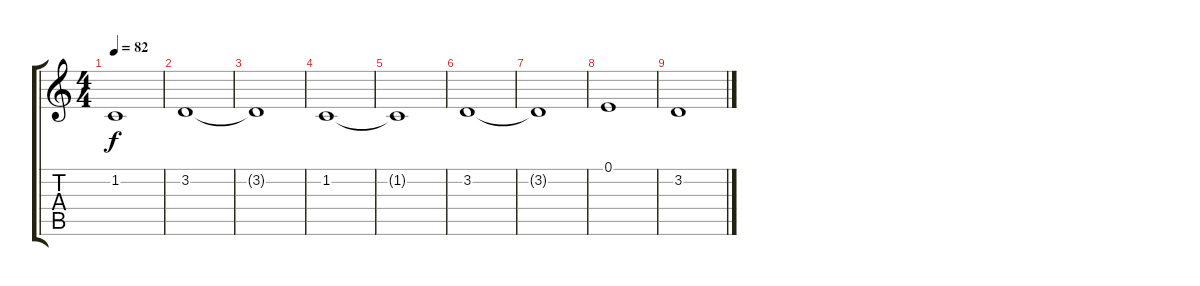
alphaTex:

\track "" {instrument stringensemble1}
\staff {score tabs}
\tuning (E4 B3 G3 D3 A2 E2) {hide}
\ts (4 4)
\tempo 82
\clef g2
\ks c
1.2.1{dy f} |
3.2.1 |
3.2{t}.1 |
1.2.1 |
1.2{t}.1 |
3.2.1 |
3.2{t}.1 |
0.1.1 |
3.2.1
